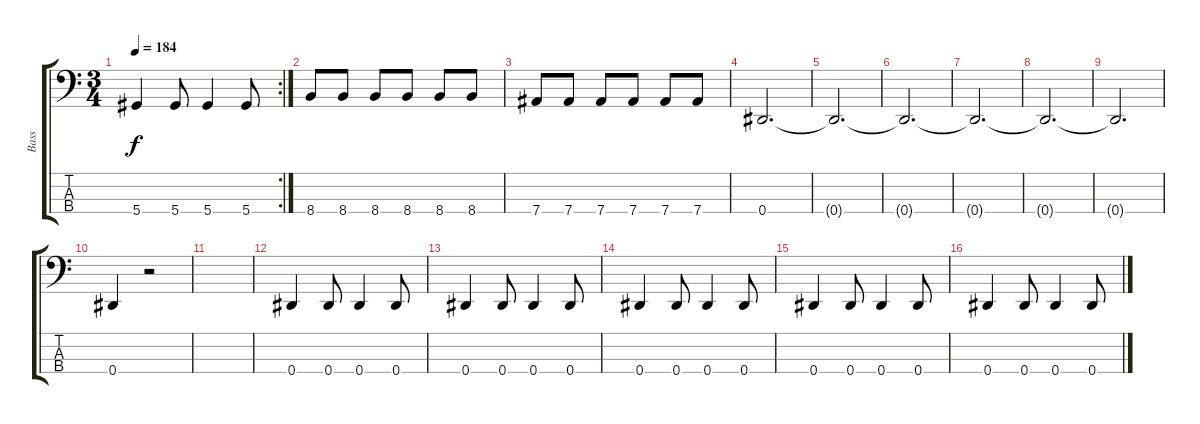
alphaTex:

\track ("Bass" "Bass") {instrument electricbassfinger}
\staff {score tabs}
\tuning (Gb2 Db2 Ab1 Eb1) {hide}
\rc 2
\ts (3 4)
\tempo 184
\clef f4
\ks c
5.4.4{dy f} 5.4.8 5.4.4 5.4.8 |
8.4.8 8.4.8 8.4.8 8.4.8 8.4.8 8.4.8 |
7.4.8 7.4.8 7.4.8 7.4.8 7.4.8 7.4.8 |
0.4.2{d} |
0.4{t}.2{d} |
0.4{t}.2{d} |
0.4{t}.2{d} |
0.4{t}.2{d} |
0.4{t}.2{d} |
0.4.4 r.2 |
|
0.4.4 0.4.8 0.4.4 0.4.8 |
0.4.4 0.4.8 0.4.4 0.4.8 |
0.4.4 0.4.8 0.4.4 0.4.8 |
0.4.4 0.4.8 0.4.4 0.4.8 |
0.4.4 0.4.8 0.4.4 0.4.8
